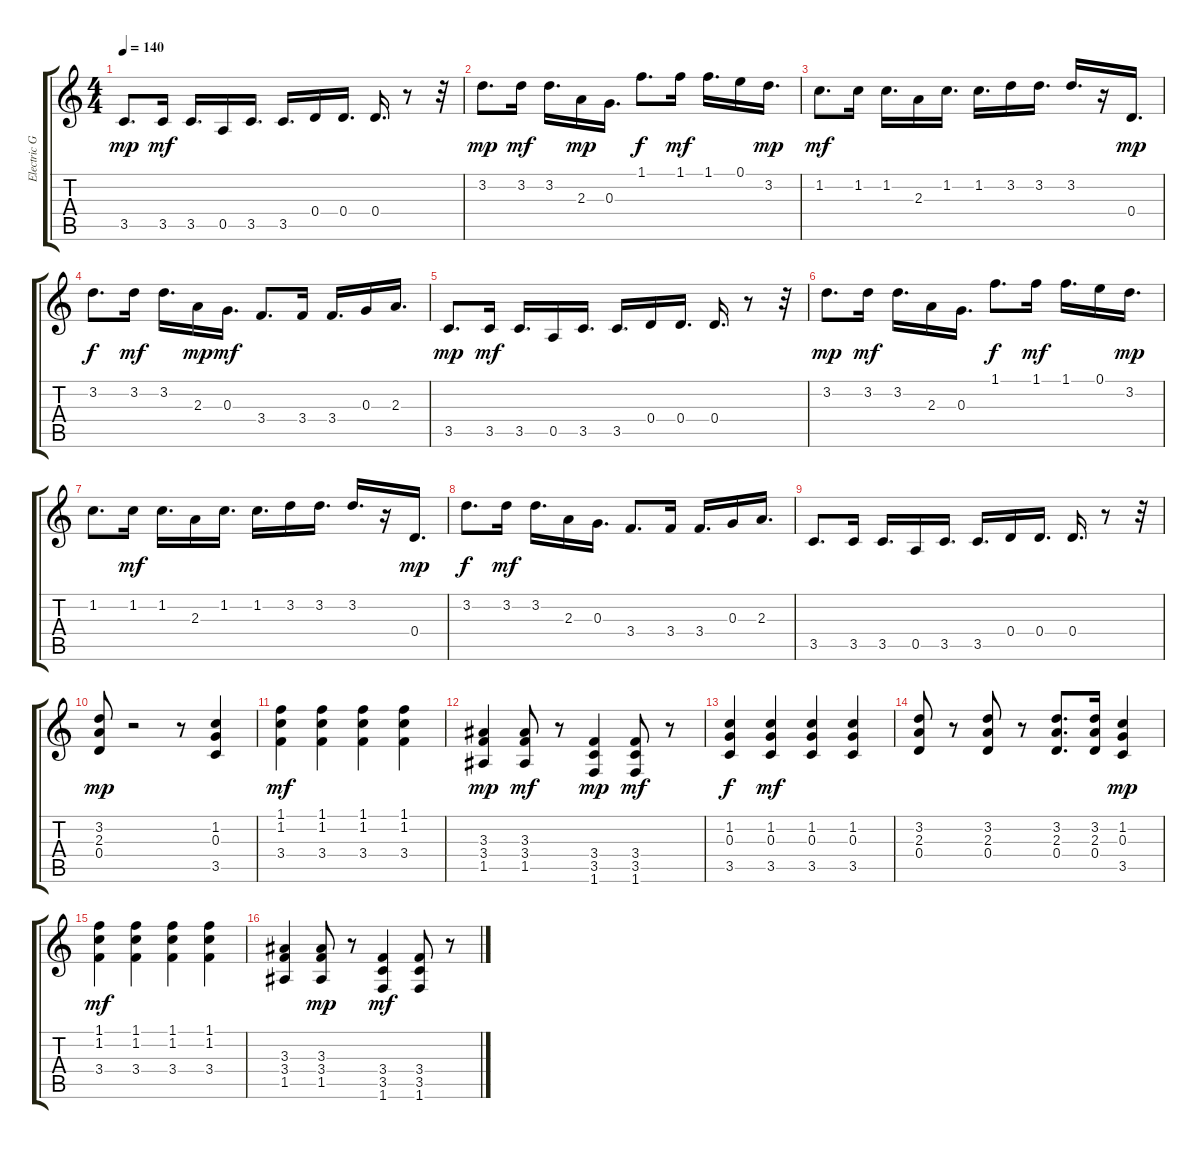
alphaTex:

\track ("Electric Guitar" "Electric G") {instrument electricguitarclean}
\staff {score tabs}
\tuning (E4 B3 G3 D3 A2 E2) {hide}
\ts (4 4)
\tempo 140
\clef g2
\ks c
3.5.8{d dy mp} 3.5.16{dy mf} 3.5.16{d} 0.5.16 3.5.16{d} 3.5.16{d} 0.4.16 0.4.16{d} 0.4.16{d} r.8 r.32 |
3.2.8{d dy mp} 3.2.16{dy mf} 3.2.16{d} 2.3.16{dy mp} 0.3.16{d} 1.1.8{d dy f} 1.1.16{dy mf} 1.1.16{d} 0.1.16 3.2.16{d dy mp} |
1.2.8{d dy mf} 1.2.16 1.2.16{d} 2.3.16 1.2.16{d} 1.2.16{d} 3.2.16 3.2.16{d} 3.2.16{d} r.16 0.4.16{d dy mp} |
3.2.8{d dy f} 3.2.16{dy mf} 3.2.16{d} 2.3.16{dy mp} 0.3.16{d dy mf} 3.4.8{d} 3.4.16 3.4.16{d} 0.3.16 2.3.16{d} |
3.5.8{d dy mp} 3.5.16{dy mf} 3.5.16{d} 0.5.16 3.5.16{d} 3.5.16{d} 0.4.16 0.4.16{d} 0.4.16{d} r.8 r.32 |
3.2.8{d dy mp} 3.2.16{dy mf} 3.2.16{d} 2.3.16 0.3.16{d} 1.1.8{d dy f} 1.1.16{dy mf} 1.1.16{d} 0.1.16 3.2.16{d dy mp} |
1.2.8{d} 1.2.16{dy mf} 1.2.16{d} 2.3.16 1.2.16{d} 1.2.16{d} 3.2.16 3.2.16{d} 3.2.16{d} r.16 0.4.16{d dy mp} |
3.2.8{d dy f} 3.2.16{dy mf} 3.2.16{d} 2.3.16 0.3.16{d} 3.4.8{d} 3.4.16 3.4.16{d} 0.3.16 2.3.16{d} |
3.5.8{d} 3.5.16 3.5.16{d} 0.5.16 3.5.16{d} 3.5.16{d} 0.4.16 0.4.16{d} 0.4.16{d} r.8 r.32 |
(3.2 2.3 0.4).8{dy mp} r.2 r.8 (1.2 0.3 3.5).4 |
(1.1 1.2 3.4).4{dy mf} (1.1 1.2 3.4).4 (1.1 1.2 3.4).4 (1.1 1.2 3.4).4 |
(3.3 3.4 1.5).4{dy mp} (3.3 3.4 1.5).8{dy mf} r.8 (3.4 3.5 1.6).4{dy mp} (3.4 3.5 1.6).8{dy mf} r.8 |
(1.2 0.3 3.5).4{dy f} (1.2 0.3 3.5).4{dy mf} (1.2 0.3 3.5).4 (1.2 0.3 3.5).4 |
(3.2 2.3 0.4).8 r.8 (3.2 2.3 0.4).8 r.8 (3.2 2.3 0.4).8{d} (3.2 2.3 0.4).16 (1.2 0.3 3.5).4{dy mp} |
(1.1 1.2 3.4).4{dy mf} (1.1 1.2 3.4).4 (1.1 1.2 3.4).4 (1.1 1.2 3.4).4 |
(3.3 3.4 1.5).4 (3.3 3.4 1.5).8{dy mp} r.8 (3.4 3.5 1.6).4{dy mf} (3.4 3.5 1.6).8 r.8
